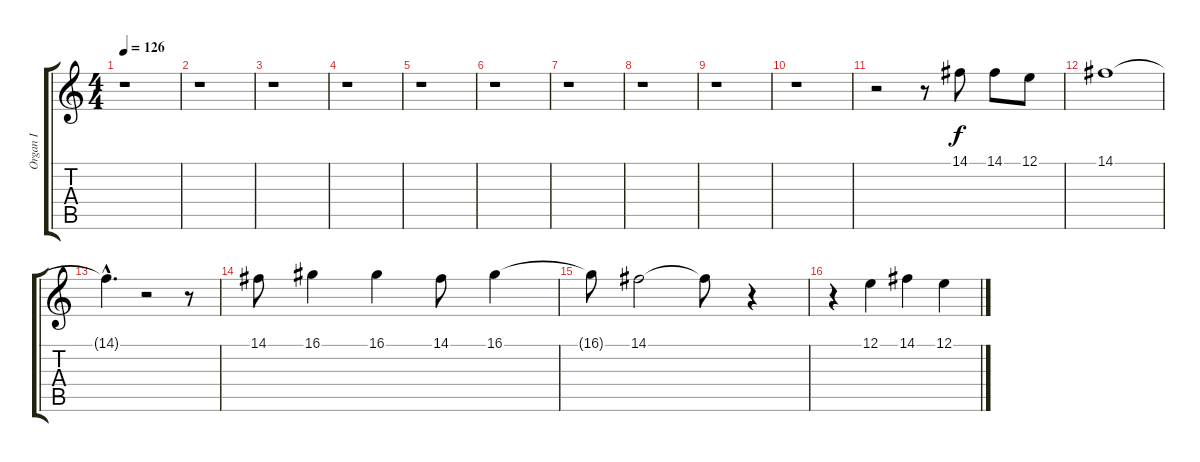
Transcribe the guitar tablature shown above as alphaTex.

\track ("Organ I" "Organ I") {instrument churchorgan}
\staff {score tabs}
\tuning (E4 B3 G3 D3 A2 E2) {hide}
\ts (4 4)
\tempo 126
\clef g2
\ks c
r.1{dy f} |
r.1 |
r.1 |
r.1 |
r.1 |
r.1 |
r.1 |
r.1 |
r.1 |
r.1 |
r.2 r.8 14.1.8 14.1.8 12.1.8 |
14.1.1 |
14.1{hac t}.4{d} r.2 r.8 |
14.1.8 16.1.4 16.1.4 14.1.8 16.1.4 |
16.1{t}.8 14.1.2 14.1{t}.8 r.4 |
r.4 12.1.4 14.1.4 12.1.4
